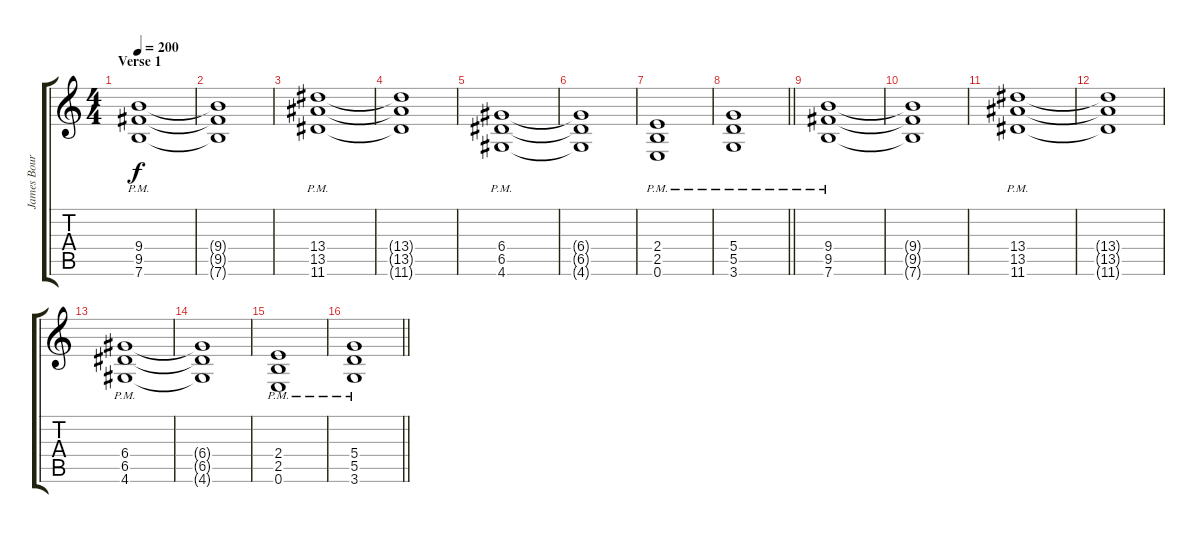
\track ("James Bourne" "James Bour") {instrument distortionguitar}
\staff {score tabs}
\tuning (E4 B3 G3 D3 A2 E2) {hide}
\ts (4 4)
\section ("" "Verse 1")
\tempo 200
\clef g2
\ks c
(9.4{pm} 9.5{pm} 7.6{pm}).1{dy f} |
(9.4{t} 9.5{t} 7.6{t}).1 |
(13.4{pm} 13.5{pm} 11.6{pm}).1 |
(13.4{t} 13.5{t} 11.6{t}).1 |
(6.4{pm} 6.5{pm} 4.6{pm}).1 |
(6.4{t} 6.5{t} 4.6{t}).1 |
(2.4{pm} 2.5{pm} 0.6{pm}).1 |
\barLineRight lightlight
(5.4{pm} 5.5{pm} 3.6{pm}).1 |
(9.4{pm} 9.5{pm} 7.6{pm}).1 |
(9.4{t} 9.5{t} 7.6{t}).1 |
(13.4{pm} 13.5{pm} 11.6{pm}).1 |
(13.4{t} 13.5{t} 11.6{t}).1 |
(6.4{pm} 6.5{pm} 4.6{pm}).1 |
(6.4{t} 6.5{t} 4.6{t}).1 |
(2.4{pm} 2.5{pm} 0.6{pm}).1 |
\barLineRight lightlight
(5.4{pm} 5.5{pm} 3.6{pm}).1
